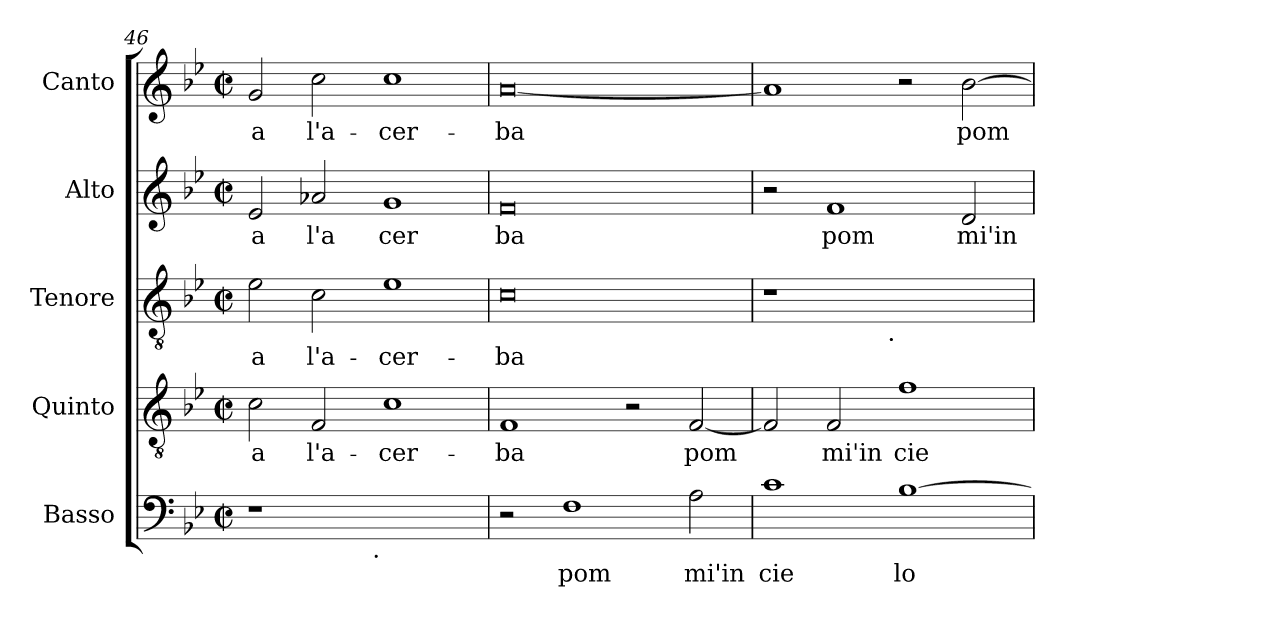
**kern	**text	**kern	**text	**kern	**text	**kern	**text	**kern	**text
*part5	*part5	*part4	*part4	*part3	*part3	*part2	*part2	*part1	*part1
*staff5	*staff5	*staff4	*staff4	*staff3	*staff3	*staff2	*staff2	*staff1	*staff1
*I"Basso	*	*I"Quinto	*	*I"Tenore	*	*I"Alto	*	*I"Canto	*
*clefF4	*	*clefGv2	*	*clefGv2	*	*clefG2	*	*clefG2	*
*k[b-e-]	*	*k[b-e-]	*	*k[b-e-]	*	*k[b-e-]	*	*k[b-e-]	*
*B-:	*	*B-:	*	*B-:	*	*B-:	*	*B-:	*
*M2/2	*	*M2/2	*	*M2/2	*	*M2/2	*	*M2/2	*
*met(c|)	*	*met(c|)	*	*met(c|)	*	*met(c|)	*	*met(c|)	*
=46	=46	=46	=46	=46	=46	=46	=46	=46	=46
!	!	!	!LO:LY:b:cj	!	!LO:LY:b:cj	!	!LO:LY:b:cj	!	!LO:LY:b
*^	*	*	*	*	*	*	*	*	*
1r	2ryy	.	2c\	a	2e-\	a	2e-/	a	2g/	a
!	!	!	!	!LO:LY:b:cj	!	!LO:LY:b:cj	!	!LO:LY:b:cj	!	!LO:LY:b
.	4...ryy	.	2F/	l'a-	2c\	l'a-	2a-/	l'a	2cc\	l'a-
!	!LO:TX:b:t=.	!	!	!	!	!	!	!	!	!
.	1ryy	.	.	.	.	.	.	.	.	.
!	!	!	!	!LO:LY:b:cj	!	!LO:LY:b:cj	!	!LO:LY:b:cj	!	!LO:LY:b
1ryy	.	.	1c	-cer-	1e-	-cer-	1g	cer	1cc	-cer-
.	32ryy	.	.	.	.	.	.	.	.	.
=47	=47	=47	=47	=47	=47	=47	=47	=47	=47	=47
!	!	!	!	!LO:LY:b:cj	!	!LO:LY:b:cj	!	!LO:LY:b:cj	!	!LO:LY:b
*v	*v	*	*	*	*	*	*	*	*	*
2r	.	1F	-ba	0c	-ba	0f	ba	[<0a	-ba
!	!LO:LY:b	!	!	!	!	!	!	!	!
1F	pom	.	.	.	.	.	.	.	.
.	.	2r	.	.	.	.	.	.	.
!	!LO:LY:b	!	!LO:LY:b:cj	!	!	!	!	!	!
2A\	mi'in	[<2F/	pom-	.	.	.	.	.	.
!!LO:PB:g=z
=48	=48	=48	=48	=48	=48	=48	=48	=48	=48
!	!LO:LY:b	!	!LO:LY:b:cj	!	!	!	!	!	!LO:LY:b
*	*	*	*	*^	*	*	*	*	*
1c	cie	2F/]	--	1r	2ryy	.	2r	.	1a]	.
!	!	!	!LO:LY:b:cj	!	!	!	!	!LO:LY:b:cj	!	!
.	.	2F/	-mi'in	.	4...ryy	.	1f	pom	.	.
!	!	!	!	!	!LO:TX:b:t=.	!	!	!	!	!
.	.	.	.	.	1ryy	.	.	.	.	.
!	!LO:LY:b	!	!LO:LY:b:cj	!	!	!	!	!	!	!
[>1B-	lo	1f	cie-	1ryy	.	.	.	.	2r	.
!	!	!	!	!	!	!	!	!LO:LY:b:cj	!	!LO:LY:b
.	.	.	.	.	.	.	2d/	mi'in	[>2b-\	pom
.	.	.	.	.	32ryy	.	.	.	.	.
*	*	*	*	*v	*v	*	*	*	*	*
=	=	=	=	=	=	=	=	=	=
*-	*-	*-	*-	*-	*-	*-	*-	*-	*-
